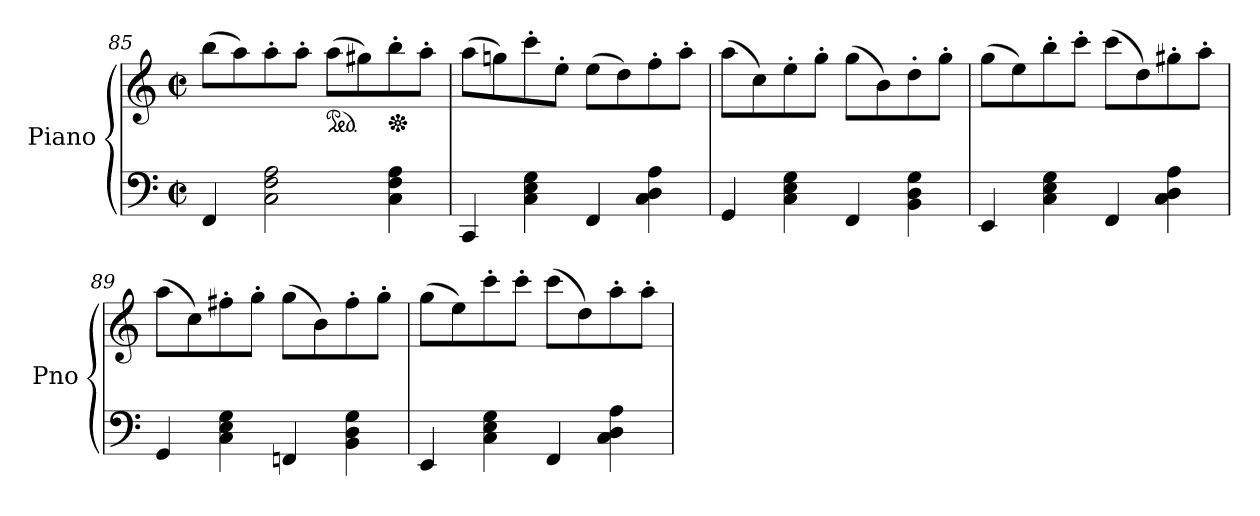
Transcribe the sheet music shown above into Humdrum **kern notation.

**kern	**kern
*part1	*part1
*staff2	*staff1
*I"Piano	*
*I'Pno	*
*clefF4	*clefG2
*k[]	*k[]
*M4/4	*M4/4
*met(c|)	*met(c|)
=85	=85
4FF/	(>8bb\L
.	8aa\)
2C\ 2F\ 2A\	8aa'\
.	8aa'\J
*	*ped
.	(>8aa\L
.	8gg#X\)
*	*Xped
4C\ 4F\ 4A\	8bb'\
.	8aa'\J
=86	=86
4CC/	(>8aa\L
.	8ggn\)
4C\ 4E\ 4G\	8ccc'\
.	8ee'\J
4FF/	(>8ee\L
.	8dd\)
4C\ 4D\ 4A\	8ff'\
.	8aa'\J
!!LO:LB:g=z
=87	=87
4GG/	(>8aa\L
.	8cc\)
4C\ 4E\ 4G\	8ee'\
.	8gg'\J
4FF/	(>8gg\L
.	8b\)
4BB\ 4D\ 4G\	8dd'\
.	8gg'\J
=88	=88
4EE/	(>8gg\L
.	8ee\)
4C\ 4E\ 4G\	8bb'\
.	8ccc'\J
4FF/	(>8ccc\L
.	8dd\)
4C\ 4D\ 4A\	8gg#X'\
.	8aa'\J
=89	=89
4GG/	(>8aa\L
.	8cc\)
4C\ 4E\ 4G\	8ff#X'\
.	8gg'\J
4FFn/	(>8gg\L
.	8b\)
4BB\ 4D\ 4G\	8ff#'\
.	8gg'\J
=90	=90
4EE/	(>8gg\L
.	8ee\)
4C\ 4E\ 4G\	8ccc'\
.	8ccc'\J
4FF/	(>8ccc\L
.	8dd\)
4C\ 4D\ 4A\	8aa'\
.	8aa'\J
=	=
*-	*-
